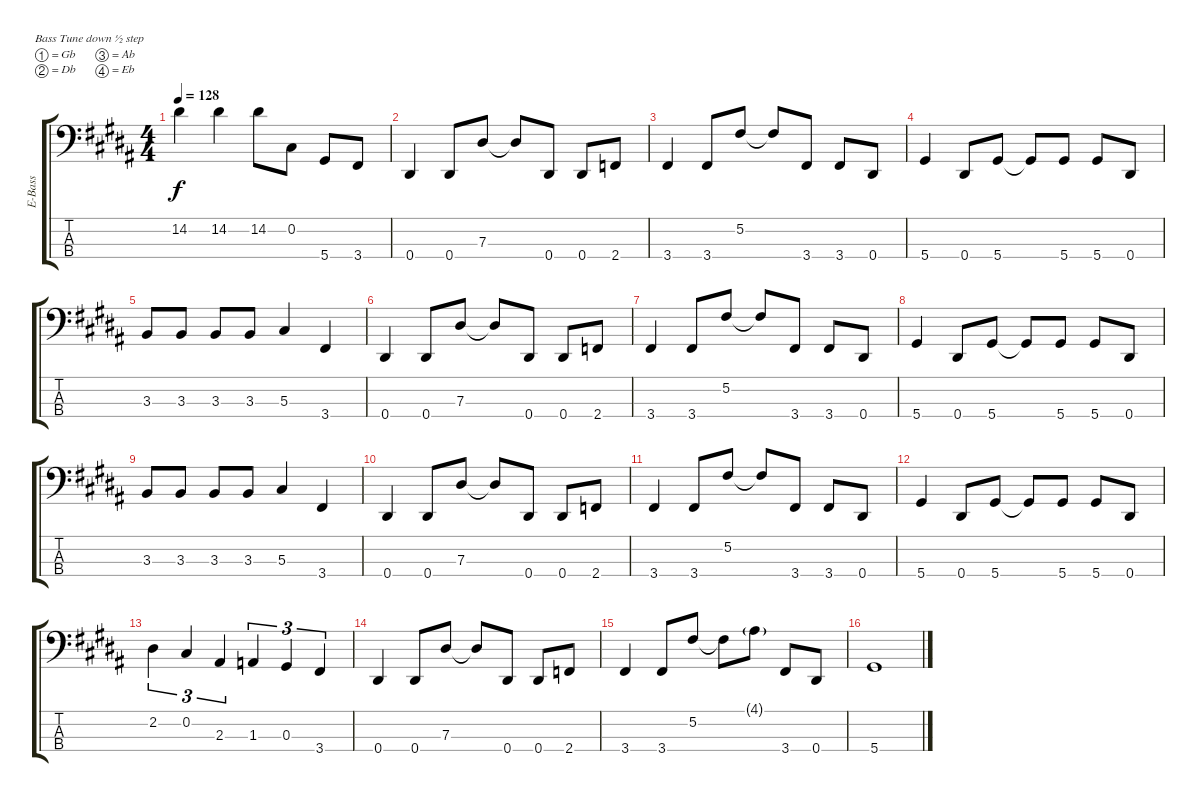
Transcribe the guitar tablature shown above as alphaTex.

\bracketExtendMode groupsimilarinstruments
\otherSystemsTrackNameOrientation horizontal
\track ("Bass (Duff)" "E-Bass") {defaultSystemsLayout 4 instrument electricbasspick}
\staff {score tabs}
\tuning (Gb2 Db2 Ab1 Eb1)
\ts (4 4)
\tempo 128
\clef f4
\ks b
14.2{acc forcenatural}.4{dy f} 14.2{acc forcenatural}.4 14.2{acc forcenatural}.8 0.2{acc forcenatural}.8 5.4{acc forcenatural}.8 3.4{acc forcenatural}.8 |
0.4{acc forcenatural}.4 0.4{acc forcenatural}.8 7.3{acc forcenatural}.8 7.3{t acc forcenatural}.8 0.4{acc forcenatural}.8 0.4{acc forcenatural}.8 2.4{acc b}.8 |
3.4{acc forcenatural}.4 3.4{acc forcenatural}.8 5.2{acc forcenatural}.8 5.2{t acc forcenatural}.8 3.4{acc forcenatural}.8 3.4{acc forcenatural}.8 0.4{acc forcenatural}.8 |
5.4{acc forcenatural}.4 0.4{acc forcenatural}.8 5.4{acc forcenatural}.8 5.4{t acc forcenatural}.8 5.4{acc forcenatural}.8 5.4{acc forcenatural}.8 0.4{acc forcenatural}.8 |
3.3{acc forcenatural}.8 3.3{acc forcenatural}.8 3.3{acc forcenatural}.8 3.3{acc forcenatural}.8 5.3{acc forcenatural}.4 3.4{acc forcenatural}.4 |
0.4{acc forcenatural}.4 0.4{acc forcenatural}.8 7.3{acc forcenatural}.8 7.3{t acc forcenatural}.8 0.4{acc forcenatural}.8 0.4{acc forcenatural}.8 2.4{acc b}.8 |
3.4{acc forcenatural}.4 3.4{acc forcenatural}.8 5.2{acc forcenatural}.8 5.2{t acc forcenatural}.8 3.4{acc forcenatural}.8 3.4{acc forcenatural}.8 0.4{acc forcenatural}.8 |
5.4{acc forcenatural}.4 0.4{acc forcenatural}.8 5.4{acc forcenatural}.8 5.4{t acc forcenatural}.8 5.4{acc forcenatural}.8 5.4{acc forcenatural}.8 0.4{acc forcenatural}.8 |
3.3{acc forcenatural}.8 3.3{acc forcenatural}.8 3.3{acc forcenatural}.8 3.3{acc forcenatural}.8 5.3{acc forcenatural}.4 3.4{acc forcenatural}.4 |
0.4{acc forcenatural}.4 0.4{acc forcenatural}.8 7.3{acc forcenatural}.8 7.3{t acc forcenatural}.8 0.4{acc forcenatural}.8 0.4{acc forcenatural}.8 2.4{acc b}.8 |
3.4{acc forcenatural}.4 3.4{acc forcenatural}.8 5.2{acc forcenatural}.8 5.2{t acc forcenatural}.8 3.4{acc forcenatural}.8 3.4{acc forcenatural}.8 0.4{acc forcenatural}.8 |
5.4{acc forcenatural}.4 0.4{acc forcenatural}.8 5.4{acc forcenatural}.8 5.4{t acc forcenatural}.8 5.4{acc forcenatural}.8 5.4{acc forcenatural}.8 0.4{acc forcenatural}.8 |
2.2{acc forcenatural}.4{tu (3 2)} 0.2{acc forcenatural}.4{tu (3 2)} 2.3{acc forcenatural}.4{tu (3 2)} 1.3{acc b}.4{tu (3 2)} 0.3{acc forcenatural}.4{tu (3 2)} 3.4{acc forcenatural}.4{tu (3 2)} |
0.4{acc forcenatural}.4 0.4{acc forcenatural}.8 7.3{acc forcenatural}.8 7.3{t acc forcenatural}.8 0.4{acc forcenatural}.8 0.4{acc forcenatural}.8 2.4{acc b}.8 |
3.4{acc forcenatural}.4 3.4{acc forcenatural}.8 5.2{acc forcenatural}.8 5.2{t acc forcenatural}.8 4.1{g acc forcenatural}.8 3.4{acc forcenatural}.8 0.4{acc forcenatural}.8 |
5.4{acc forcenatural}.1
